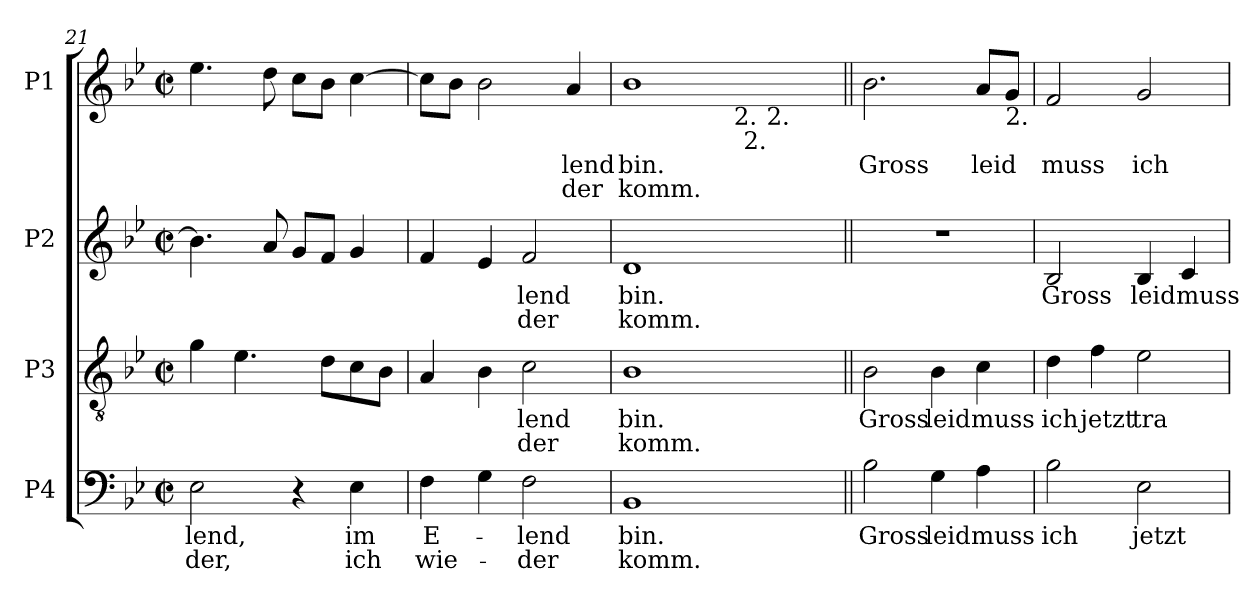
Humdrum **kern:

**kern	**text	**text	**kern	**text	**text	**kern	**text	**text	**kern	**text	**text
*part4	*part4	*part4	*part3	*part3	*part3	*part2	*part2	*part2	*part1	*part1	*part1
*staff4	*staff4	*staff4	*staff3	*staff3	*staff3	*staff2	*staff2	*staff2	*staff1	*staff1	*staff1
*I"P4	*	*	*I"P3	*	*	*I"P2	*	*	*I"P1	*	*
!!LO:PB:g=z
*clefF4	*	*	*clefGv2	*	*	*clefG2	*	*	*clefG2	*	*
*	*	*	*ITrd7c12	*	*	*	*	*	*	*	*
*k[b-e-]	*	*	*k[b-e-]	*	*	*k[b-e-]	*	*	*k[b-e-]	*	*
*B-:	*	*	*B-:	*	*	*B-:	*	*	*B-:	*	*
*M2/2	*	*	*M2/2	*	*	*M2/2	*	*	*M2/2	*	*
*met(c|)	*	*	*met(c|)	*	*	*met(c|)	*	*	*met(c|)	*	*
=21	=21	=21	=21	=21	=21	=21	=21	=21	=21	=21	=21
!	!LO:LY:b:color=#000000	!LO:LY:b:color=#000000	!	!	!	!	!	!	!	!	!
2E-i\	-lend,	-der,	4Gi\	.	.	4.b-i\]	.	.	4.ee-i\	.	.
.	.	.	4.E-i\	.	.	.	.	.	.	.	.
.	.	.	.	.	.	8ai/	.	.	8ddi\	.	.
4r	.	.	.	.	.	8gi/L	.	.	8cci\L	.	.
.	.	.	8Di\L	.	.	8fi/J	.	.	8b-i\J	.	.
!	!LO:LY:b:color=#000000	!LO:LY:b:color=#000000	!	!	!	!	!	!	!	!	!
4E-i\	im	ich	8Ci\	.	.	4gi/	.	.	[>4cci\	.	.
.	.	.	8BB-i\J	.	.	.	.	.	.	.	.
=22	=22	=22	=22	=22	=22	=22	=22	=22	=22	=22	=22
!	!LO:LY:b:color=#000000	!LO:LY:b:color=#000000	!	!	!	!	!	!	!	!	!
4Fi\	E-	wie-	4AAi/	.	.	4fi/	.	.	8cci\L]	.	.
.	.	.	.	.	.	.	.	.	8b-i\J	.	.
4Gi\	.	.	4BB-i\	.	.	4e-i/	.	.	2b-i\	.	.
!	!LO:LY:b:color=#000000	!LO:LY:b:color=#000000	!	!	!	!	!	!	!	!	!
!	!	!	!	!LO:LY:b:color=#000000	!LO:LY:b:color=#000000	!	!	!	!	!	!
!	!	!	!	!	!	!	!LO:LY:b:color=#000000	!LO:LY:b:color=#000000	!	!	!
2Fi\	-lend	-der	2Ci\	-lend	-der	2fi/	-lend	-der	.	.	.
!	!	!	!	!	!	!	!	!	!	!LO:LY:b:color=#000000	!LO:LY:b:color=#000000
.	.	.	.	.	.	.	.	.	4ai/	-lend	-der
=23	=23	=23	=23	=23	=23	=23	=23	=23	=23	=23	=23
!	!LO:LY:b:color=#000000	!LO:LY:b:color=#000000	!	!	!	!	!	!	!	!	!
!	!	!	!	!LO:LY:b:color=#000000	!LO:LY:b:color=#000000	!	!	!	!	!	!
!	!	!	!	!	!	!	!LO:LY:b:color=#000000	!LO:LY:b:color=#000000	!	!	!
!	!	!	!	!	!	!	!	!	!	!LO:LY:b:color=#000000	!LO:LY:b:color=#000000
*	*	*	*	*	*	*	*	*	*^	*	*
*	*	*	*	*	*	*	*	*	*	*^	*	*
*	*	*	*	*	*	*	*	*	*	*	*^	*	*
1BB-i	bin.	komm.	1BB-i	bin.	komm.	1di	bin.	komm.	1b-i	2ryy	2ryy	2ryy	bin.	komm.
.	.	.	.	.	.	.	.	.	.	8ryy	8ryy	8ryy	.	.
.	.	.	.	.	.	.	.	.	.	32ryy	32ryy	16ryy	.	.
.	.	.	.	.	.	.	.	.	.	512ryy	64ryy	.	.	.
!	!	!	!	!	!	!	!	!	!	!LO:TX:b:t=2.	!	!	!	!
.	.	.	.	.	.	.	.	.	.	4ryy	.	.	.	.
.	.	.	.	.	.	.	.	.	.	.	512ryy	.	.	.
!	!	!	!	!	!	!	!	!	!	!	!LO:TX:b:t=2.	!	!	!
.	.	.	.	.	.	.	.	.	.	.	4ryy	.	.	.
.	.	.	.	.	.	.	.	.	.	.	.	32ryy	.	.
.	.	.	.	.	.	.	.	.	.	.	.	256ryy	.	.
!	!	!	!	!	!	!	!	!	!	!	!	!LO:TX:b:t=2.	!	!
.	.	.	.	.	.	.	.	.	.	.	.	4ryy	.	.
.	.	.	.	.	.	.	.	.	.	16ryy	.	.	.	.
.	.	.	.	.	.	.	.	.	.	.	16ryy	.	.	.
.	.	.	.	.	.	.	.	.	.	64...ryy	.	.	.	.
.	.	.	.	.	.	.	.	.	.	.	.	64..ryy	.	.
.	.	.	.	.	.	.	.	.	.	.	128..ryy	.	.	.
*	*	*	*	*	*	*	*	*	*v	*v	*v	*v	*	*
=24||	=24||	=24||	=24||	=24||	=24||	=24||	=24||	=24||	=24||	=24||	=24||
*	*	*	*	*	*	*	*	*	*^	*	*
*	*	*	*	*	*	*	*	*	*	*^	*	*
*	*	*	*	*	*	*	*	*	*	*	*^	*	*
!	!LO:LY:b:color=#000000	!	!	!	!	!	!	!	!	!	!	!	!	!
*	*	*	*	*	*	*	*	*	*v	*v	*v	*v	*	*
*	*	*	*	*	*	*	*	*	*^	*	*
*	*	*	*	*	*	*	*	*	*	*^	*	*
*	*	*	*	*	*	*	*	*	*	*	*^	*	*
!	!	!	!	!LO:LY:b:color=#000000	!	!	!	!	!	!	!	!	!	!
*	*	*	*	*	*	*	*	*	*v	*v	*v	*v	*	*
*	*	*	*	*	*	*	*	*	*^	*	*
*	*	*	*	*	*	*	*	*	*	*^	*	*
*	*	*	*	*	*	*	*	*	*	*	*^	*	*
!	!	!	!	!	!	!	!	!	!	!	!	!	!LO:LY:b:color=#000000	!
*	*	*	*	*	*	*	*	*	*v	*v	*v	*v	*	*
2B-i\	Gross	.	2BB-i\	Gross	.	1r	.	.	2.b-i\	Gross	.
!	!LO:LY:b:color=#000000	!	!	!	!	!	!	!	!	!	!
!	!	!	!	!LO:LY:b:color=#000000	!	!	!	!	!	!	!
4Gi\	leid	.	4BB-i\	leid	.	.	.	.	.	.	.
!	!LO:LY:b:color=#000000	!	!	!	!	!	!	!	!	!	!
!	!	!	!	!LO:LY:b:color=#000000	!	!	!	!	!	!	!
!	!	!	!	!	!	!	!	!	!	!LO:LY:b:color=#000000	!
4Ai\	muss	.	4Ci\	muss	.	.	.	.	8ai/L	leid	.
!	!	!	!	!	!	!	!	!	!LO:TX:b:t=2.	!	!
.	.	.	.	.	.	.	.	.	8gi/J	.	.
=25	=25	=25	=25	=25	=25	=25	=25	=25	=25	=25	=25
!	!LO:LY:b:color=#000000	!	!	!	!	!	!	!	!	!	!
!	!	!	!	!LO:LY:b:color=#000000	!	!	!	!	!	!	!
!	!	!	!	!	!	!	!LO:LY:b:color=#000000	!	!	!	!
!	!	!	!	!	!	!	!	!	!	!LO:LY:b:color=#000000	!
2B-i\	ich	.	4Di\	ich	.	2B-i/	Gross	.	2fi/	muss	.
!	!	!	!	!LO:LY:b:color=#000000	!	!	!	!	!	!	!
.	.	.	4Fi\	jetzt	.	.	.	.	.	.	.
!	!LO:LY:b:color=#000000	!	!	!	!	!	!	!	!	!	!
!	!	!	!	!LO:LY:b:color=#000000	!	!	!	!	!	!	!
!	!	!	!	!	!	!	!LO:LY:b:color=#000000	!	!	!	!
!	!	!	!	!	!	!	!	!	!	!LO:LY:b:color=#000000	!
2E-i\	jetzt	.	2E-i\	tra-	.	4B-i/	leid	.	2gi/	ich	.
!	!	!	!	!	!	!	!LO:LY:b:color=#000000	!	!	!	!
.	.	.	.	.	.	4ci/	muss	.	.	.	.
=	=	=	=	=	=	=	=	=	=	=	=
*-	*-	*-	*-	*-	*-	*-	*-	*-	*-	*-	*-
